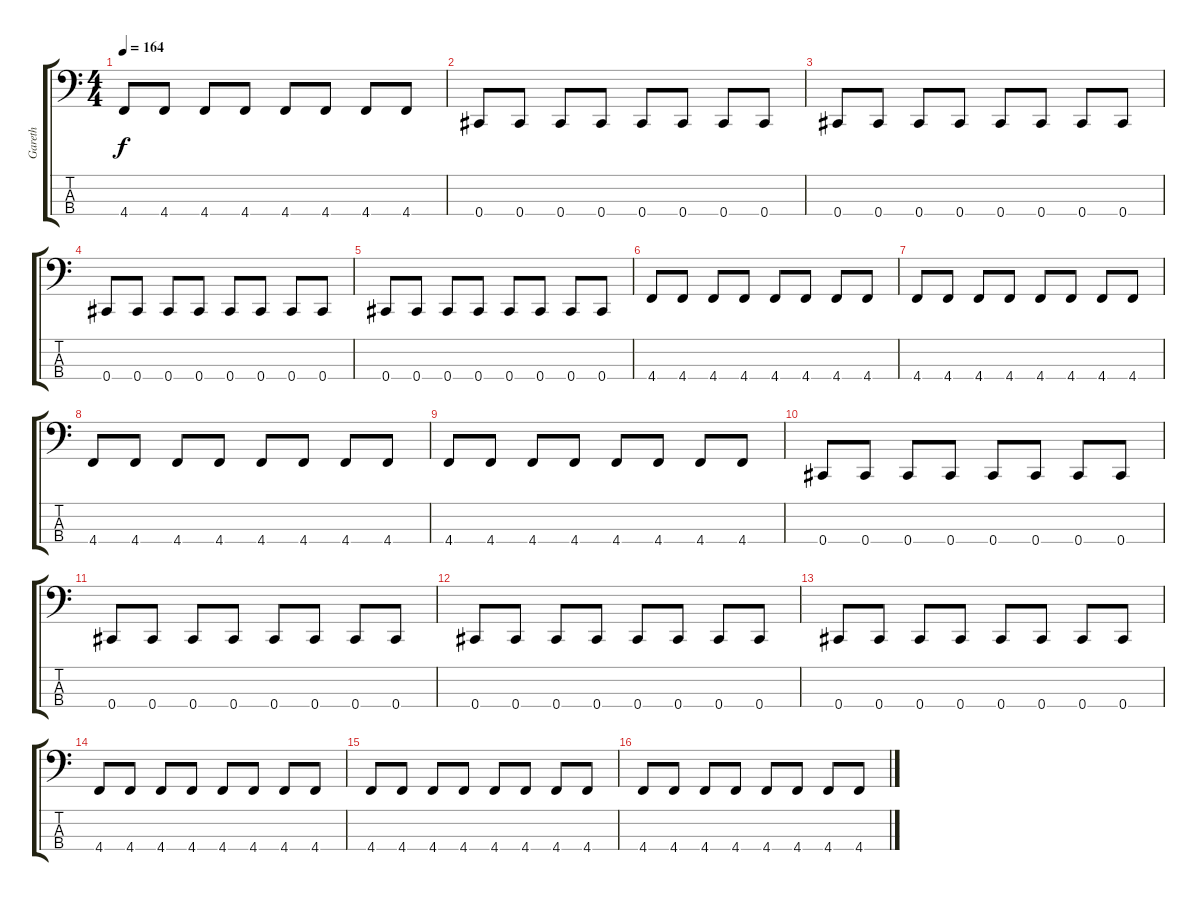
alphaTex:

\track ("Gareth" "Gareth") {instrument electricbassfinger}
\staff {score tabs}
\tuning (Gb2 Db2 Ab1 Db1) {hide}
\ts (4 4)
\tempo 164
\clef f4
\ks c
4.4.8{dy f} 4.4.8 4.4.8 4.4.8 4.4.8 4.4.8 4.4.8 4.4.8 |
0.4.8 0.4.8 0.4.8 0.4.8 0.4.8 0.4.8 0.4.8 0.4.8 |
0.4.8 0.4.8 0.4.8 0.4.8 0.4.8 0.4.8 0.4.8 0.4.8 |
0.4.8 0.4.8 0.4.8 0.4.8 0.4.8 0.4.8 0.4.8 0.4.8 |
0.4.8 0.4.8 0.4.8 0.4.8 0.4.8 0.4.8 0.4.8 0.4.8 |
4.4.8 4.4.8 4.4.8 4.4.8 4.4.8 4.4.8 4.4.8 4.4.8 |
4.4.8 4.4.8 4.4.8 4.4.8 4.4.8 4.4.8 4.4.8 4.4.8 |
4.4.8 4.4.8 4.4.8 4.4.8 4.4.8 4.4.8 4.4.8 4.4.8 |
4.4.8 4.4.8 4.4.8 4.4.8 4.4.8 4.4.8 4.4.8 4.4.8 |
0.4.8 0.4.8 0.4.8 0.4.8 0.4.8 0.4.8 0.4.8 0.4.8 |
0.4.8 0.4.8 0.4.8 0.4.8 0.4.8 0.4.8 0.4.8 0.4.8 |
0.4.8 0.4.8 0.4.8 0.4.8 0.4.8 0.4.8 0.4.8 0.4.8 |
0.4.8 0.4.8 0.4.8 0.4.8 0.4.8 0.4.8 0.4.8 0.4.8 |
4.4.8 4.4.8 4.4.8 4.4.8 4.4.8 4.4.8 4.4.8 4.4.8 |
4.4.8 4.4.8 4.4.8 4.4.8 4.4.8 4.4.8 4.4.8 4.4.8 |
4.4.8 4.4.8 4.4.8 4.4.8 4.4.8 4.4.8 4.4.8 4.4.8
